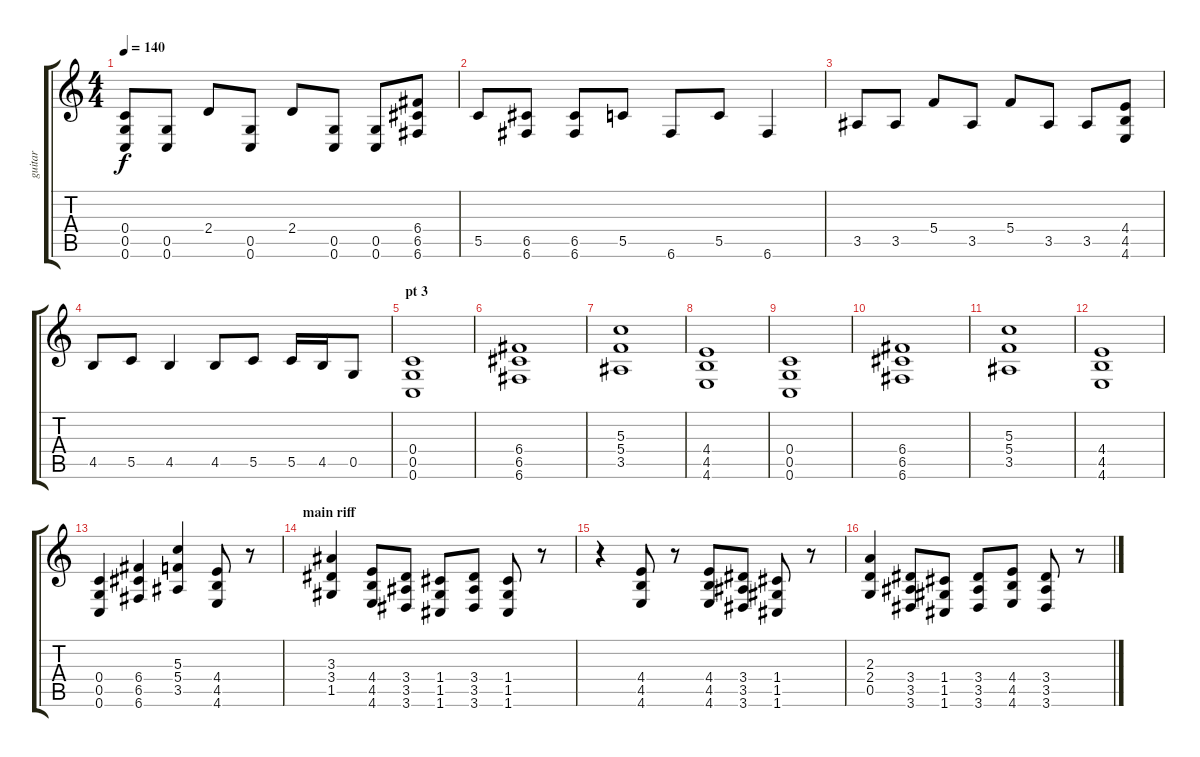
\track ("guitar" "guitar") {instrument distortionguitar}
\staff {score tabs}
\tuning (E4 C4 G3 C3 G2 C2) {hide}
\ts (4 4)
\tempo 140
\clef g2
\ks c
(0.4 0.5 0.6).8{dy f} (0.5 0.6).8 2.4.8 (0.5 0.6).8 2.4.8 (0.5 0.6).8 (0.5 0.6).8 (6.4 6.5 6.6).8 |
5.5.8 (6.5 6.6).8 (6.5 6.6).8 5.5.8 6.6.8 5.5.8 6.6.4 |
3.5.8 3.5.8 5.4.8 3.5.8 5.4.8 3.5.8 3.5.8 (4.4 4.5 4.6).8 |
4.5.8 5.5.8 4.5.4 4.5.8 5.5.8 5.5.16 4.5.16 0.5.8 |
\section ("" "pt 3")
(0.4 0.5 0.6).1 |
(6.4 6.5 6.6).1 |
(5.3 5.4 3.5).1 |
(4.4 4.5 4.6).1 |
(0.4 0.5 0.6).1 |
(6.4 6.5 6.6).1 |
(5.3 5.4 3.5).1 |
(4.4 4.5 4.6).1 |
\section ("" "")
(0.4 0.5 0.6).4 (6.4 6.5 6.6).4 (5.3 5.4 3.5).4 (4.4 4.5 4.6).8 r.8 |
\section ("" "main riff")
(3.3 3.4 1.5).4 (4.4 4.5 4.6).8 (3.4 3.5 3.6).8 (1.4 1.5 1.6).8 (3.4 3.5 3.6).8 (1.4 1.5 1.6).8 r.8 |
r.4 (4.4 4.5 4.6).8 r.8 (4.4 4.5 4.6).8 (3.4 3.5 3.6).8 (1.4 1.5 1.6).8 r.8 |
(2.3 2.4 0.5).4 (3.4 3.5 3.6).8 (1.4 1.5 1.6).8 (3.4 3.5 3.6).8 (4.4 4.5 4.6).8 (3.4 3.5 3.6).8 r.8
